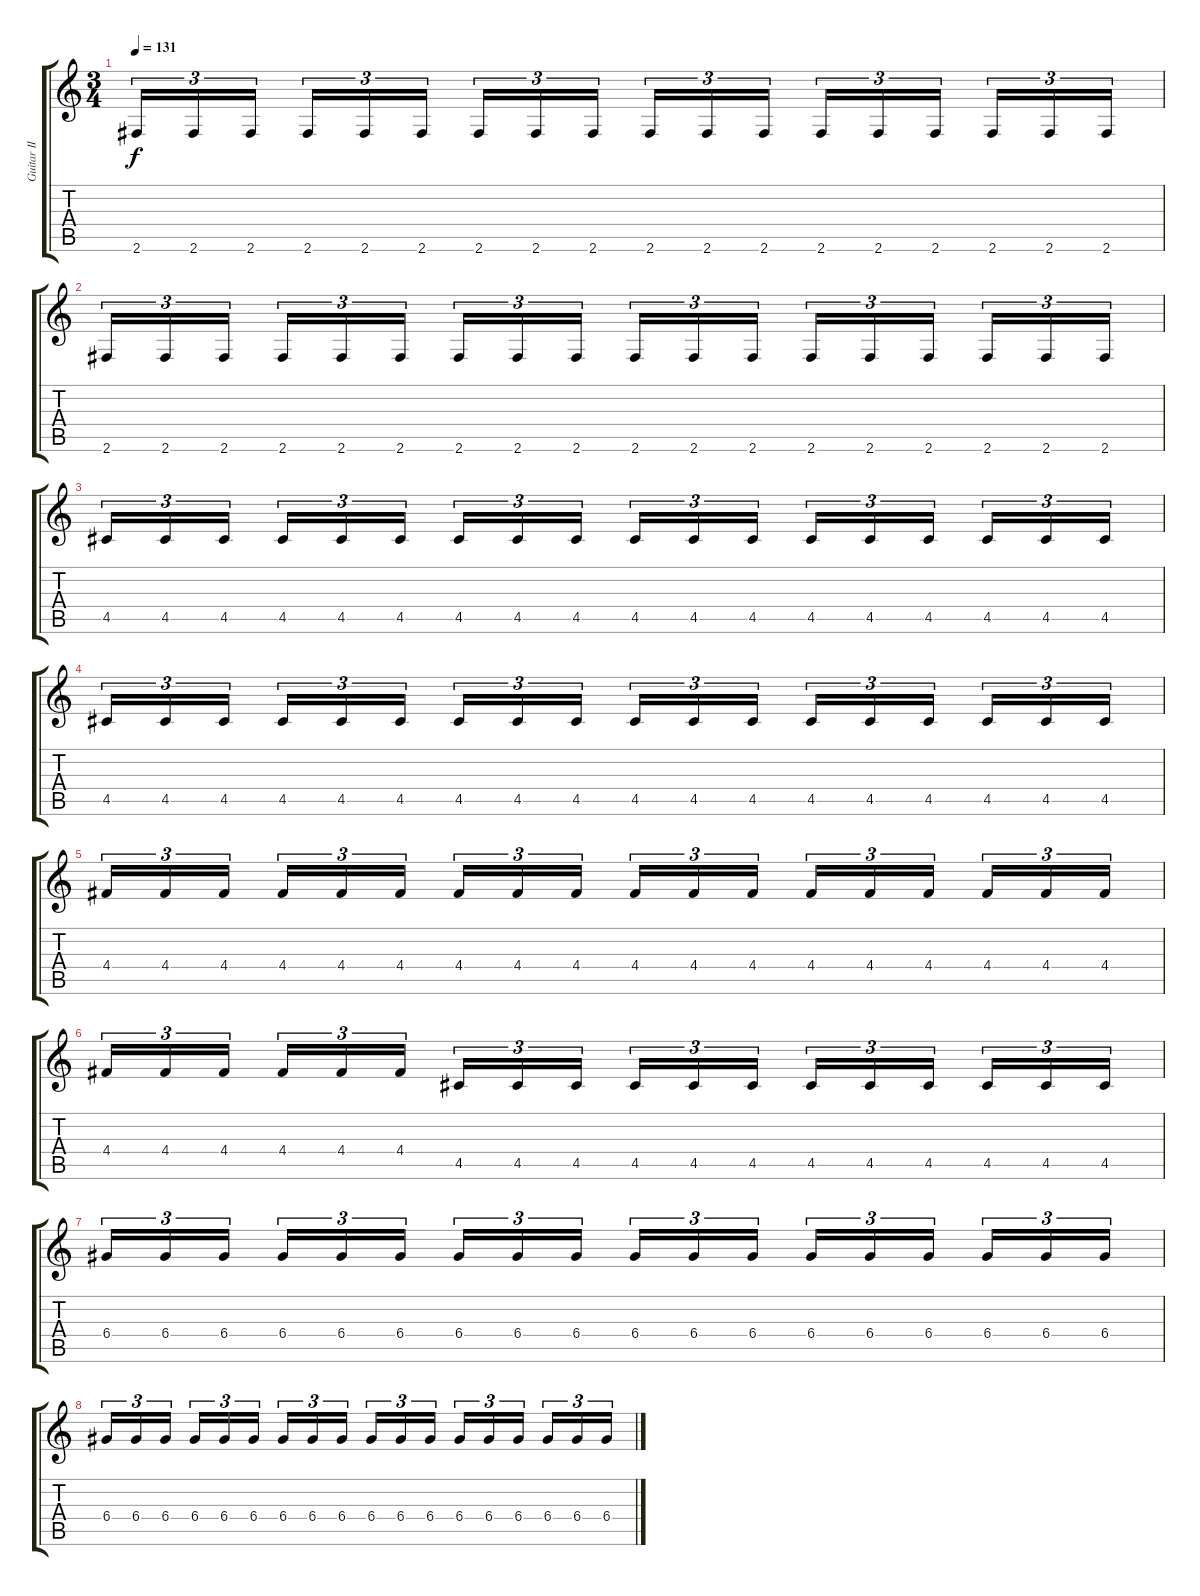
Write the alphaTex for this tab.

\track ("Guitar II" "Guitar II") {instrument distortionguitar}
\staff {score tabs}
\tuning (E4 B3 G3 D3 A2 E2) {hide}
\ts (3 4)
\tempo 131
\clef g2
\ks c
2.6.16{tu (3 2) dy f instrument distortionguitar} 2.6.16{tu (3 2)} 2.6.16{tu (3 2)} 2.6.16{tu (3 2)} 2.6.16{tu (3 2)} 2.6.16{tu (3 2)} 2.6.16{tu (3 2)} 2.6.16{tu (3 2)} 2.6.16{tu (3 2)} 2.6.16{tu (3 2)} 2.6.16{tu (3 2)} 2.6.16{tu (3 2)} 2.6.16{tu (3 2)} 2.6.16{tu (3 2)} 2.6.16{tu (3 2)} 2.6.16{tu (3 2)} 2.6.16{tu (3 2)} 2.6.16{tu (3 2)} |
2.6.16{tu (3 2)} 2.6.16{tu (3 2)} 2.6.16{tu (3 2)} 2.6.16{tu (3 2)} 2.6.16{tu (3 2)} 2.6.16{tu (3 2)} 2.6.16{tu (3 2)} 2.6.16{tu (3 2)} 2.6.16{tu (3 2)} 2.6.16{tu (3 2)} 2.6.16{tu (3 2)} 2.6.16{tu (3 2)} 2.6.16{tu (3 2)} 2.6.16{tu (3 2)} 2.6.16{tu (3 2)} 2.6.16{tu (3 2)} 2.6.16{tu (3 2)} 2.6.16{tu (3 2)} |
4.5.16{tu (3 2)} 4.5.16{tu (3 2)} 4.5.16{tu (3 2)} 4.5.16{tu (3 2)} 4.5.16{tu (3 2)} 4.5.16{tu (3 2)} 4.5.16{tu (3 2)} 4.5.16{tu (3 2)} 4.5.16{tu (3 2)} 4.5.16{tu (3 2)} 4.5.16{tu (3 2)} 4.5.16{tu (3 2)} 4.5.16{tu (3 2)} 4.5.16{tu (3 2)} 4.5.16{tu (3 2)} 4.5.16{tu (3 2)} 4.5.16{tu (3 2)} 4.5.16{tu (3 2)} |
4.5.16{tu (3 2)} 4.5.16{tu (3 2)} 4.5.16{tu (3 2)} 4.5.16{tu (3 2)} 4.5.16{tu (3 2)} 4.5.16{tu (3 2)} 4.5.16{tu (3 2)} 4.5.16{tu (3 2)} 4.5.16{tu (3 2)} 4.5.16{tu (3 2)} 4.5.16{tu (3 2)} 4.5.16{tu (3 2)} 4.5.16{tu (3 2)} 4.5.16{tu (3 2)} 4.5.16{tu (3 2)} 4.5.16{tu (3 2)} 4.5.16{tu (3 2)} 4.5.16{tu (3 2)} |
4.4.16{tu (3 2)} 4.4.16{tu (3 2)} 4.4.16{tu (3 2)} 4.4.16{tu (3 2)} 4.4.16{tu (3 2)} 4.4.16{tu (3 2)} 4.4.16{tu (3 2)} 4.4.16{tu (3 2)} 4.4.16{tu (3 2)} 4.4.16{tu (3 2)} 4.4.16{tu (3 2)} 4.4.16{tu (3 2)} 4.4.16{tu (3 2)} 4.4.16{tu (3 2)} 4.4.16{tu (3 2)} 4.4.16{tu (3 2)} 4.4.16{tu (3 2)} 4.4.16{tu (3 2)} |
4.4.16{tu (3 2)} 4.4.16{tu (3 2)} 4.4.16{tu (3 2)} 4.4.16{tu (3 2)} 4.4.16{tu (3 2)} 4.4.16{tu (3 2)} 4.5.16{tu (3 2)} 4.5.16{tu (3 2)} 4.5.16{tu (3 2)} 4.5.16{tu (3 2)} 4.5.16{tu (3 2)} 4.5.16{tu (3 2)} 4.5.16{tu (3 2)} 4.5.16{tu (3 2)} 4.5.16{tu (3 2)} 4.5.16{tu (3 2)} 4.5.16{tu (3 2)} 4.5.16{tu (3 2)} |
6.4.16{tu (3 2)} 6.4.16{tu (3 2)} 6.4.16{tu (3 2)} 6.4.16{tu (3 2)} 6.4.16{tu (3 2)} 6.4.16{tu (3 2)} 6.4.16{tu (3 2)} 6.4.16{tu (3 2)} 6.4.16{tu (3 2)} 6.4.16{tu (3 2)} 6.4.16{tu (3 2)} 6.4.16{tu (3 2)} 6.4.16{tu (3 2)} 6.4.16{tu (3 2)} 6.4.16{tu (3 2)} 6.4.16{tu (3 2)} 6.4.16{tu (3 2)} 6.4.16{tu (3 2)} |
6.4.16{tu (3 2)} 6.4.16{tu (3 2)} 6.4.16{tu (3 2)} 6.4.16{tu (3 2)} 6.4.16{tu (3 2)} 6.4.16{tu (3 2)} 6.4.16{tu (3 2)} 6.4.16{tu (3 2)} 6.4.16{tu (3 2)} 6.4.16{tu (3 2)} 6.4.16{tu (3 2)} 6.4.16{tu (3 2)} 6.4.16{tu (3 2)} 6.4.16{tu (3 2)} 6.4.16{tu (3 2)} 6.4.16{tu (3 2)} 6.4.16{tu (3 2)} 6.4.16{tu (3 2)}
